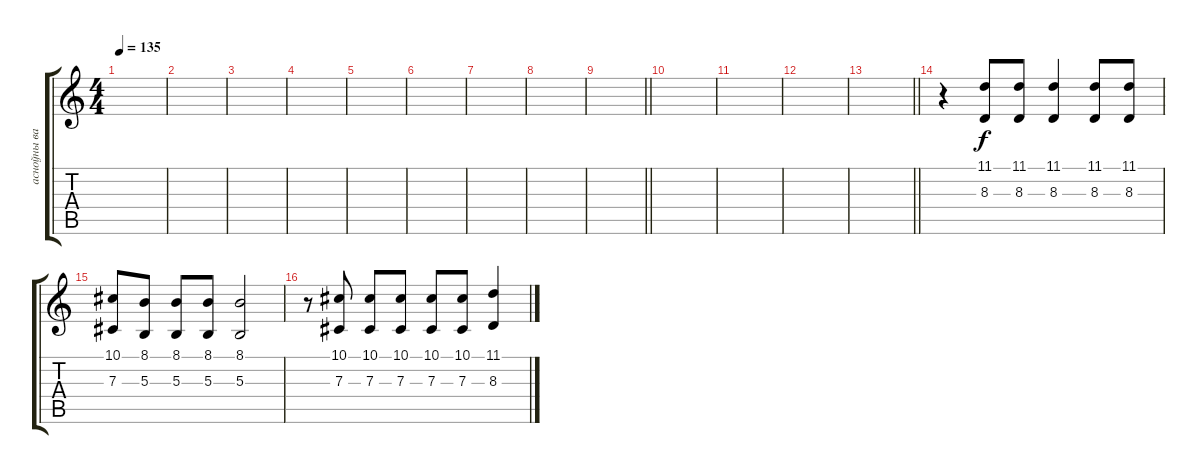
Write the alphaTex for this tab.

\track ("асноўны вакал Алесь  " "асноўны ва") {instrument lead6voice}
\staff {score tabs}
\tuning (Eb4 Bb3 Gb3 Db3 Ab2 Eb2) {hide}
\ts (4 4)
\tempo 135
\clef g2
\ks c
|
|
|
|
|
|
|
|
\barLineRight lightlight
|
|
|
|
\barLineRight lightlight
|
r.4 (11.1 8.3).8 (11.1 8.3).8 (11.1 8.3).4 (11.1 8.3).8 (11.1 8.3).8 |
(10.1 7.3).8 (8.1 5.3).8 (8.1 5.3).8 (8.1 5.3).8 (8.1 5.3).2 |
r.8 (10.1 7.3).8 (10.1 7.3).8 (10.1 7.3).8 (10.1 7.3).8 (10.1 7.3).8 (11.1 8.3).4
